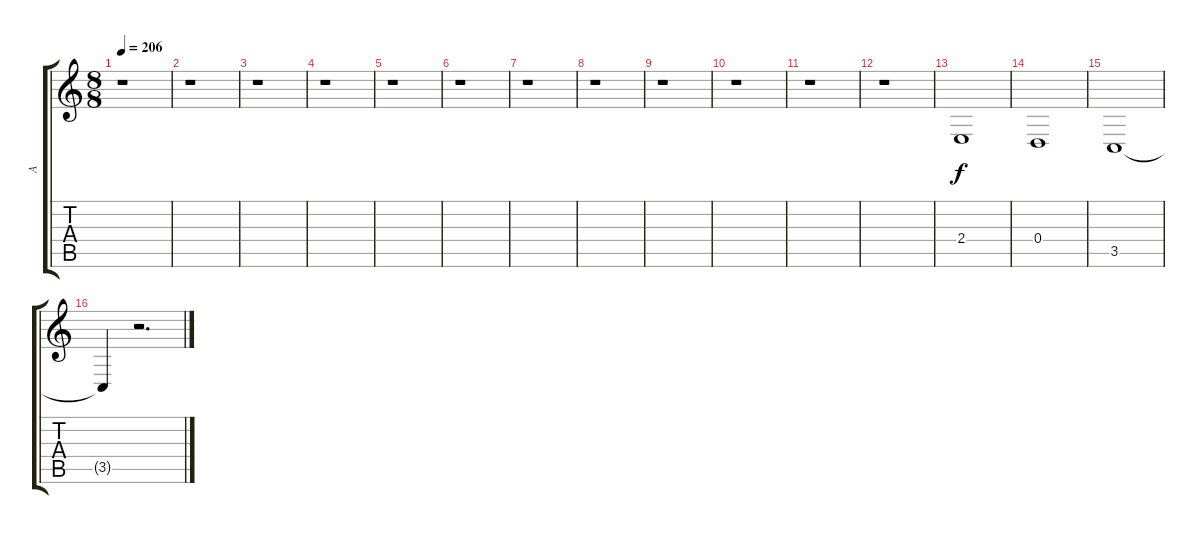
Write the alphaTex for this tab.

\track ("A" "A") {instrument harpsichord}
\staff {score tabs}
\tuning (E4 B3 G3 D3 A2 E2) {hide}
\ts (8 8)
\tempo 206
\clef g2
\ks c
r.1{dy f} |
r.1 |
r.1 |
r.1 |
r.1 |
r.1 |
r.1 |
r.1 |
r.1 |
r.1 |
r.1 |
r.1 |
2.4.1 |
0.4.1 |
3.5.1 |
3.5{t}.4 r.2{d}
